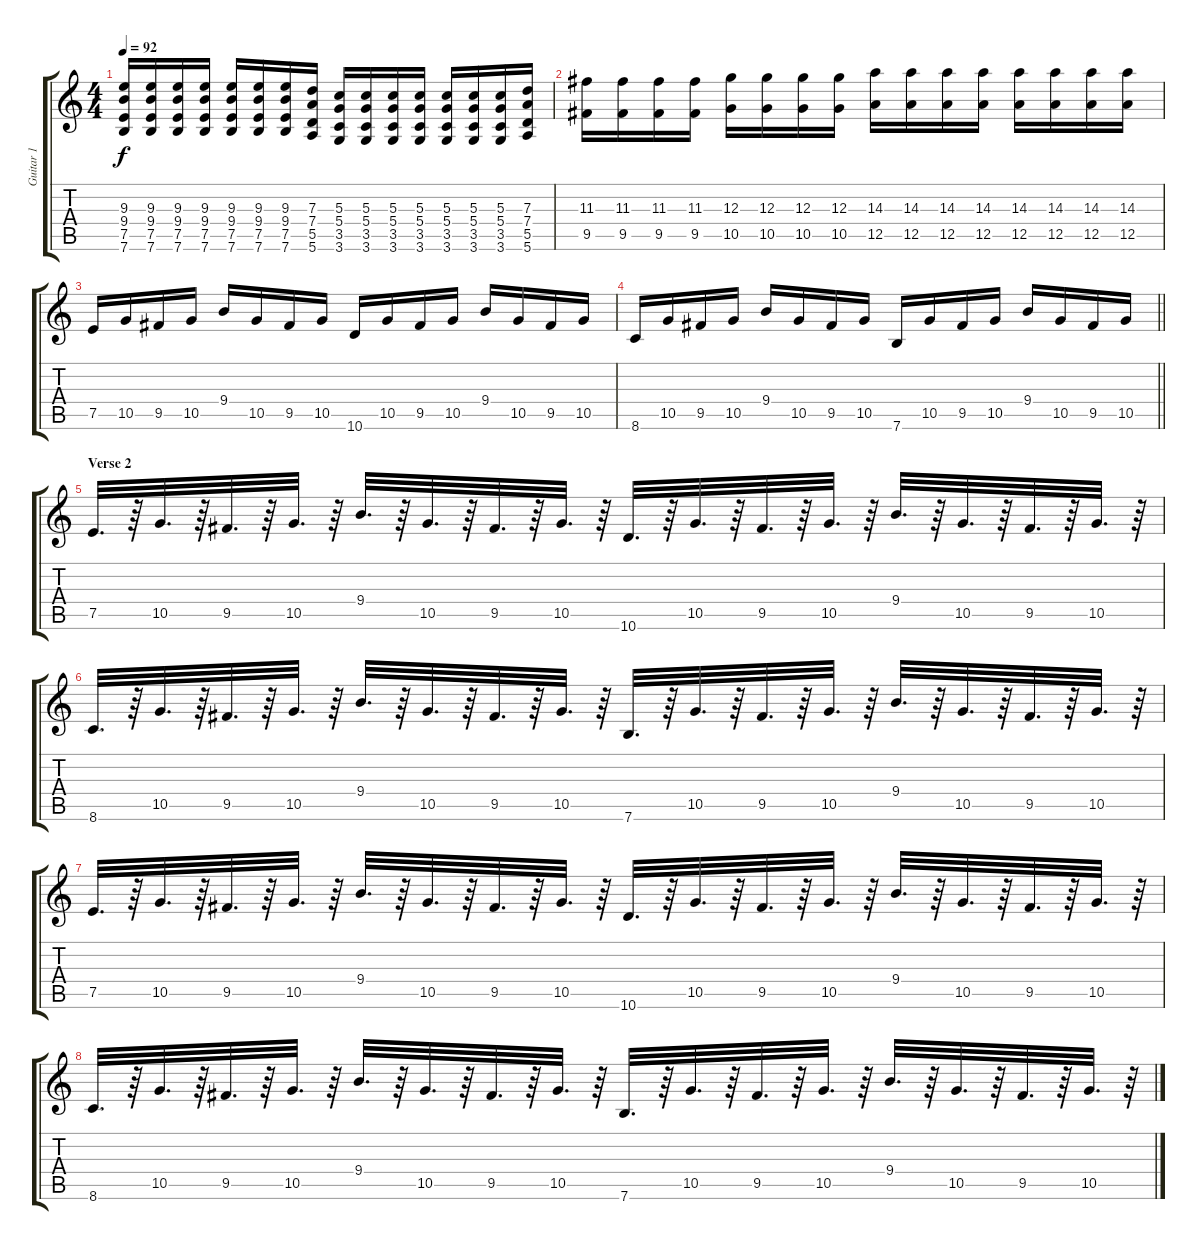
\track ("Guitar 1" "Guitar 1") {instrument distortionguitar}
\staff {score tabs}
\tuning (E4 B3 G3 D3 A2 E2) {hide}
\ts (4 4)
\tempo 92
\clef g2
\ks c
(9.3 9.4 7.5 7.6).16{dy f} (9.3 9.4 7.5 7.6).16 (9.3 9.4 7.5 7.6).16 (9.3 9.4 7.5 7.6).16 (9.3 9.4 7.5 7.6).16 (9.3 9.4 7.5 7.6).16 (9.3 9.4 7.5 7.6).16 (7.3 7.4 5.5 5.6).16 (5.3 5.4 3.5 3.6).16 (5.3 5.4 3.5 3.6).16 (5.3 5.4 3.5 3.6).16 (5.3 5.4 3.5 3.6).16 (5.3 5.4 3.5 3.6).16 (5.3 5.4 3.5 3.6).16 (5.3 5.4 3.5 3.6).16 (7.3 7.4 5.5 5.6).16 |
(11.3 9.5).16 (11.3 9.5).16 (11.3 9.5).16 (11.3 9.5).16 (12.3 10.5).16 (12.3 10.5).16 (12.3 10.5).16 (12.3 10.5).16 (14.3 12.5).16 (14.3 12.5).16 (14.3 12.5).16 (14.3 12.5).16 (14.3 12.5).16 (14.3 12.5).16 (14.3 12.5).16 (14.3 12.5).16 |
7.5.16 10.5.16 9.5.16 10.5.16 9.4.16 10.5.16 9.5.16 10.5.16 10.6.16 10.5.16 9.5.16 10.5.16 9.4.16 10.5.16 9.5.16 10.5.16 |
\barLineRight lightlight
8.6.16 10.5.16 9.5.16 10.5.16 9.4.16 10.5.16 9.5.16 10.5.16 7.6.16 10.5.16 9.5.16 10.5.16 9.4.16 10.5.16 9.5.16 10.5.16 |
\section ("" "Verse 2")
7.5.32{d} r.64 10.5.32{d} r.64 9.5.32{d} r.64 10.5.32{d} r.64 9.4.32{d} r.64 10.5.32{d} r.64 9.5.32{d} r.64 10.5.32{d} r.64 10.6.32{d} r.64 10.5.32{d} r.64 9.5.32{d} r.64 10.5.32{d} r.64 9.4.32{d} r.64 10.5.32{d} r.64 9.5.32{d} r.64 10.5.32{d} r.64 |
8.6.32{d} r.64 10.5.32{d} r.64 9.5.32{d} r.64 10.5.32{d} r.64 9.4.32{d} r.64 10.5.32{d} r.64 9.5.32{d} r.64 10.5.32{d} r.64 7.6.32{d} r.64 10.5.32{d} r.64 9.5.32{d} r.64 10.5.32{d} r.64 9.4.32{d} r.64 10.5.32{d} r.64 9.5.32{d} r.64 10.5.32{d} r.64 |
7.5.32{d} r.64 10.5.32{d} r.64 9.5.32{d} r.64 10.5.32{d} r.64 9.4.32{d} r.64 10.5.32{d} r.64 9.5.32{d} r.64 10.5.32{d} r.64 10.6.32{d} r.64 10.5.32{d} r.64 9.5.32{d} r.64 10.5.32{d} r.64 9.4.32{d} r.64 10.5.32{d} r.64 9.5.32{d} r.64 10.5.32{d} r.64 |
8.6.32{d} r.64 10.5.32{d} r.64 9.5.32{d} r.64 10.5.32{d} r.64 9.4.32{d} r.64 10.5.32{d} r.64 9.5.32{d} r.64 10.5.32{d} r.64 7.6.32{d} r.64 10.5.32{d} r.64 9.5.32{d} r.64 10.5.32{d} r.64 9.4.32{d} r.64 10.5.32{d} r.64 9.5.32{d} r.64 10.5.32{d} r.64
